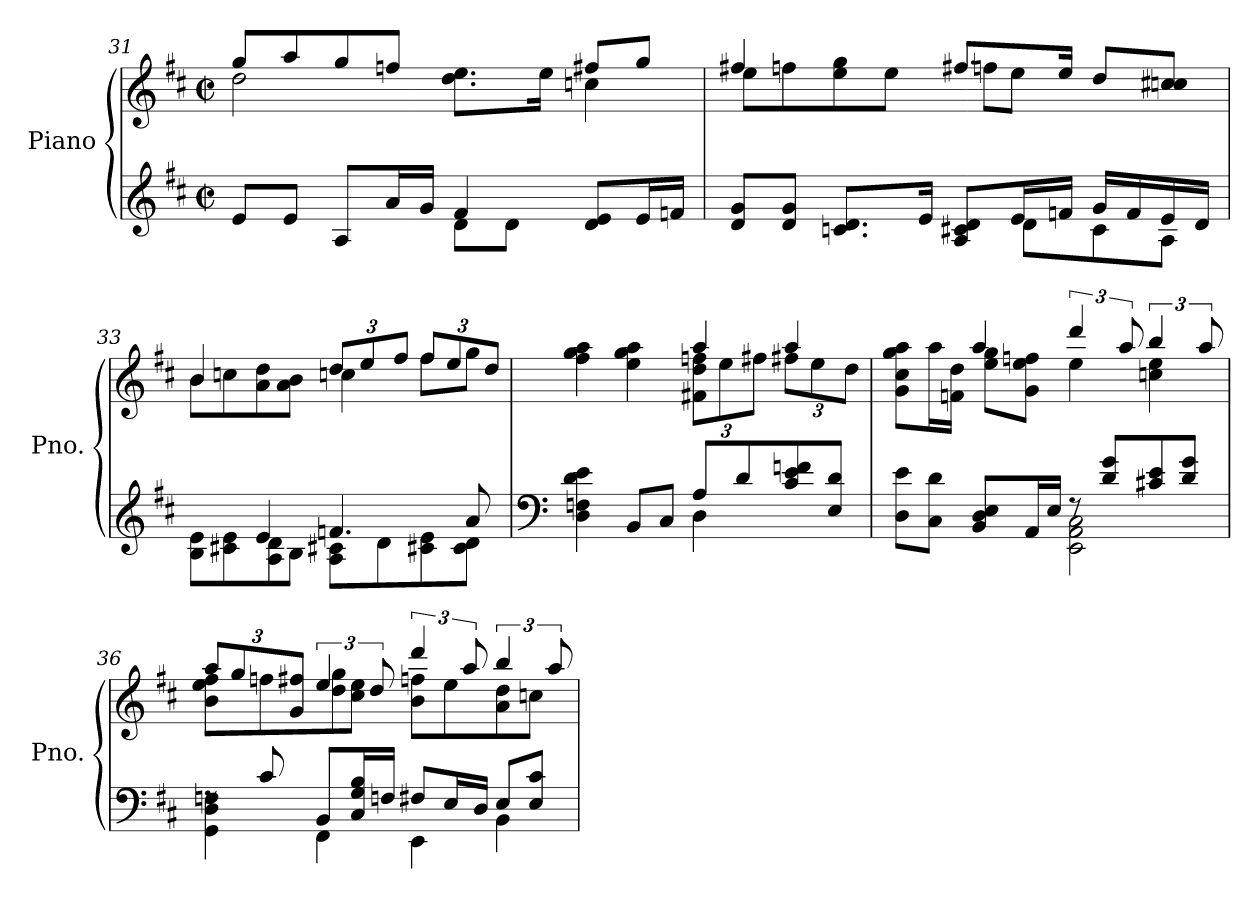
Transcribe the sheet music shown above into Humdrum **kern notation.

**kern	**kern
*part1	*part1
*staff2	*staff1
*I"Piano	*
*I'Pno.	*
*clefG2	*clefG2
*k[f#c#]	*k[f#c#]
*M2/2	*M2/2
*met(c|)	*met(c|)
=31	=31
*^	*^
8e/L	2ryy	8gg/L	2dd\
8e/J	.	8aa/	.
8A/L	.	8gg/	.
16a/L	.	8ffn/J	.
16g/JJ	.	.	.
4f#/	8d\L	8.dd\ 8.ee\L	4ryy
.	8d\J	.	.
.	.	16ee\Jk	.
8d/ 8e/L	4ryy	8ff#X/L	4ccn\
16e/L	.	8gg/J	.
16fn/JJ	.	.	.
!!LO:LB:g=z	!!
=32	=32	=32	=32
8d/ 8g/L	8ryy	4ff#X/	8ee\L
*v	*v	*	*
8d/ 8g/J	.	8ffn\
8.cn/ 8.d/L	4ryy	8ee\ 8gg\
.	.	8ee\J
16e/Jk	.	.
8A/ 8c#X/ 8d/L	8.ff#X/L	8ffn\L
*^	*	*
16e/L	8d\L	.	8ee\J
16fn/JJ	.	16ee/Jk	.
16g/LL	8c#\	8dd/L	4ryy
16f/	.	.	.
16e/	8A\J	8ccn/ 8cc#X/J	.
16d/JJ	.	.	.
=33	=33	=33	=33
4ryy	8B\ 8e\L	4b/	8b\L
.	8c#X\ 8e\	.	8ccn\
4e/	8A\ 8d\	4ryy	8a\ 8dd\
.	8B\J	.	8a\ 8b\J
*	*	*Xbrackettup	*
4.fn/	8A\ 8c#X\L	12dd/L	4ccn\
.	.	12ee/	.
.	8d\	.	.
.	.	12ff#/J	.
.	8c#X\ 8e\	12ff#/L	8ff#\L
.	.	12ee/	.
8a/	8c#\ 8d\J	.	8gg\J
.	.	12dd/J	.
!!LO:LB:g=z	!!
=34	=34	=34	=34
*clefF4	*	*	*
4D\ 4Fn\ 4d\ 4e\	2ryy	4ff#\ 4gg\ 4aa\	2ryy
8BB/L	.	4ee\ 4gg\ 4aa\	.
8C#/J	.	.	.
8A/L	4D\	4aa/	12f#X\ 12dd\ 12ffn\L
.	.	.	12ee\
8d/	.	.	.
.	.	.	12ff#X\J
8c#/ 8e/ 8fn/	4ryy	4aa/	12ff#X\L
.	.	.	12ee\
8E/ 8d/J	.	.	.
.	.	.	12dd\J
=35	=35	=35	=35
8D\ 8e\L	2ryy	8g\ 8cc#\ 8gg\ 8aa\L	4ryy
8C#\ 8d\J	.	16aa\L	.
.	.	16fn\ 16dd\JJ	.
8BB/ 8D/ 8E/L	.	4aa/	8ee\ 8gg\L
16AA/L	.	.	8g\ 8ee\ 8ffn\J
16E/JJ	.	.	.
*	*	*brackettup	*
8rF	2EE\ 2AA\ 2C#\	6ddd/	4ee\
8d/ 8g/L	.	.	.
.	.	12aa/	.
8c#X/ 8e/	.	6bb/	4ccn\ 4ee\
8d/ 8g/J	.	.	.
.	.	12aa/	.
!!LO:LB:g=z	!!
=36	=36	=36	=36
*	*	*Xbrackettup	*
8rF	4GG\ 4D\ 4Fn\	12aa/L	8b\ 8ee\ 8ff#\L
.	.	12gg/	.
8c#/	.	.	8ffn\
.	.	12g/ 12ff#X/J	.
*	*	*brackettup	*
8BB/L	4FF#\	6ee/	8dd\ 8gg\
16C#/ 16G/ 16B/L	.	.	8cc#\ 8ee\J
.	.	12dd/	.
16Fn/JJ	.	.	.
8F#X/L	4EE\	6ddd/	8b\ 8ffn\L
16E/L	.	.	8ee\
.	.	12aa/	.
16D/JJ	.	.	.
8E/L	4BB\	6bb/	8a\ 8dd\
8E/ 8c#/J	.	.	8ccn\J
.	.	12aa/	.
*v	*v	*	*
*	*v	*v
=	=
*-	*-
